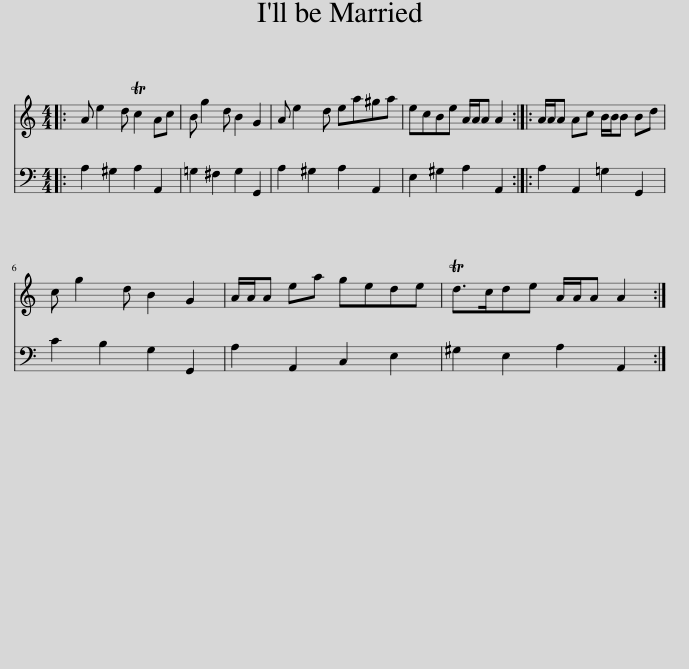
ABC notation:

X:1
%%score 1 2
L:1/8
M:4/4
I:linebreak $
K:C
V:1 treble
V:2 bass
V:1
|: A e2 d Tc2 Ac | B g2 d B2 G2 | A e2 d ea^ga | ecBe A/A/A A2 :: A/A/A Ac B/B/B Bd |$ %5
 c g2 d B2 G2 | A/A/A ea gede | Td>cde A/A/A A2 :| %8
V:2
|: A,2 ^G,2 A,2 A,,2 | =G,2 ^F,2 G,2 G,,2 | A,2 ^G,2 A,2 A,,2 | E,2 ^G,2 A,2 A,,2 :: A,2 A,,2 =G,2 G,,2 |$ %5
 C2 B,2 G,2 G,,2 | A,2 A,,2 C,2 E,2 | ^G,2 E,2 A,2 A,,2 :| %8
